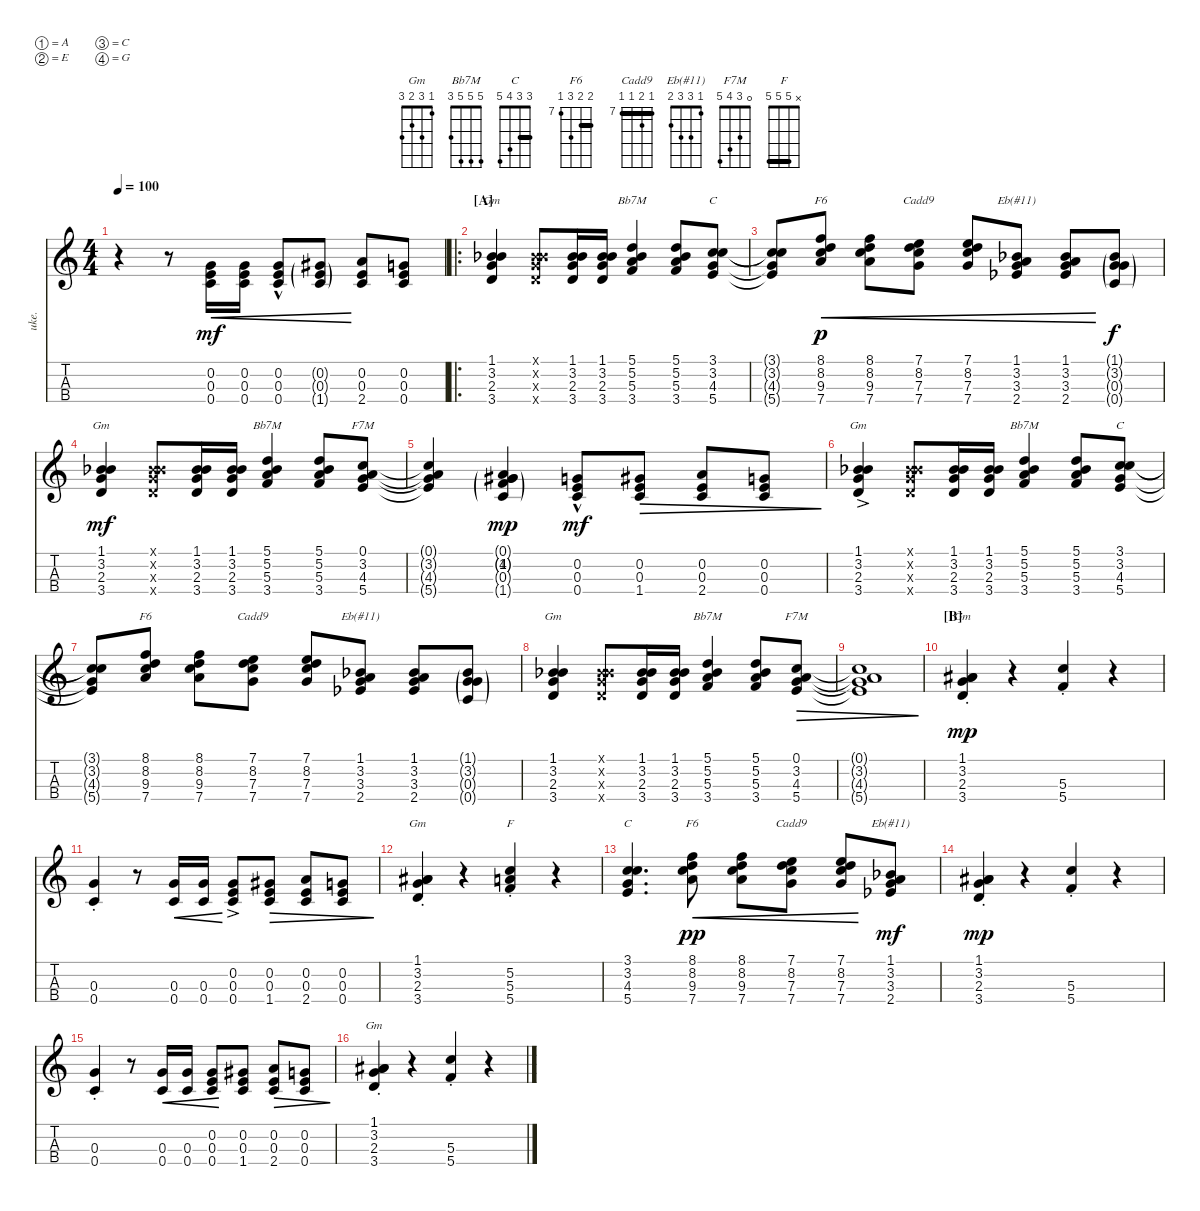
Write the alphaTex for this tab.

\defaultSystemsLayout 4
\bracketExtendMode nobrackets
\otherSystemsTrackNameOrientation horizontal
\track ("Ukulele" "uke.") {instrument electricpiano1}
\staff {score tabs}
\tuning (A4 E4 C4 G4)
\chord ("Gm" 1 3 2 3) {showfingering false}
\chord ("Bb7M" 5 5 5 3) {showfingering false}
\chord ("C" 3 3 4 5) {showfingering false barre 3}
\chord ("F6" 8 8 9 7) {firstfret 7 showfingering false barre 8}
\chord ("Cadd9" 7 8 7 7) {firstfret 7 showfingering false barre (7 7)}
\chord ("Eb(#11)" 1 3 3 2) {showfingering false}
\chord ("F7M" 0 3 4 5) {showfingering false}
\chord ("F" x 5 5 5) {showfingering false barre (5 5)}
\ts (4 4)
\tempo 100
\clef g2
\scale
0.904434
\ks c
r.4{dy mf instrument electricpiano1 beam Down} r.8{beam Down} (0.4 0.3 0.2).16{cre beam Up} (0.4 0.3 0.2).16{cre beam Up} (0.4{hac} 0.3{hac} 0.2{hac}).8{cre beam Up} (1.4{g acc #} 0.3{g} 0.2{g}).8{cre beam Up} (2.4 0.3 0.2).8{beam Up} (0.4 0.3 0.2).8{beam Up} |
\ro
\section ("A" "")
\scale
0.932074 (3.4{acc b} 2.3 3.2 1.1{acc b}).4{ch "Gm" beam Up} (3.4{x acc b} 2.3{x} 3.2{x} 1.1{x acc b}).8{beam Up} (3.4{acc b} 2.3 3.2 1.1{acc b}).16{beam Up} (3.4{acc b} 2.3 3.2 1.1{acc b}).16{beam Up} (3.4{acc b} 5.3 5.2 5.1).4{ch "Bb7M" beam Up} (3.4{acc b} 5.3 5.2 5.1).8{beam Up} (5.4 4.3 3.2 3.1).8{ch "C" beam Up} |
\scale
1.16349 (5.4{t} 4.3{t} 3.2{t} 3.1{t}).8{beam Up} (7.4 9.3 8.2 8.1).8{ch "F6" cre dy p beam Up} (7.4 9.3 8.2 8.1).8{cre beam Down} (7.4 7.3 8.2 7.1).8{ch "Cadd9" cre beam Down} (7.4 7.3 8.2 7.1).8{cre beam Up} (2.4 3.3{acc b} 3.2 1.1{acc b}).8{ch "Eb(#11)" cre beam Up} (2.4 3.3{acc b} 3.2 1.1{acc b}).8{cre beam Up} (0.4{g} 0.3{g} 3.2{g} 1.1{g acc b}).8{dy f beam Up} |
(3.4{acc b} 2.3 3.2 1.1{acc b}).4{ch "Gm" dy mf beam Up} (3.4{x acc b} 2.3{x} 3.2{x} 1.1{x acc b}).8{beam Up} (3.4{acc b} 2.3 3.2 1.1{acc b}).16{beam Up} (3.4{acc b} 2.3 3.2 1.1{acc b}).16{beam Up} (3.4{acc b} 5.3 5.2 5.1).4{ch "Bb7M" beam Up} (3.4{acc b} 5.3 5.2 5.1).8{beam Up} (5.4 4.3 3.2 0.1).8{ch "F7M" beam Up} |
(5.4{t} 4.3{t} 3.2{t} 0.1{t}).4{beam Up} (4.2{g acc #} 1.2{g} 0.1{g} 0.3{g} 1.4{g acc #}).4{dy mp beam Up} (0.4{hac} 0.3{hac} 0.2{hac}).8{dy mf beam Up} (1.4{acc #} 0.3 0.2).8{dec beam Up} (2.4 0.3 0.2).8{dec beam Up} (0.4 0.3 0.2).8{dec beam Up} |
(3.4{ac acc b} 2.3{ac} 3.2{ac} 1.1{ac acc b}).4{ch "Gm" beam Up} (3.4{x acc b} 2.3{x} 3.2{x} 1.1{x acc b}).8{beam Up} (3.4{acc b} 2.3 3.2 1.1{acc b}).16{beam Up} (3.4{acc b} 2.3 3.2 1.1{acc b}).16{beam Up} (3.4{acc b} 5.3 5.2 5.1).4{ch "Bb7M" beam Up} (3.4{acc b} 5.3 5.2 5.1).8{beam Up} (5.4 4.3 3.2 3.1).8{ch "C" beam Up} |
(5.4{t} 4.3{t} 3.2{t} 3.1{t}).8{beam Up} (7.4 9.3 8.2 8.1).8{ch "F6" beam Up} (7.4 9.3 8.2 8.1).8{beam Down} (7.4 7.3 8.2 7.1).8{ch "Cadd9" beam Down} (7.4 7.3 8.2 7.1).8{beam Up} (2.4 3.3{acc b} 3.2 1.1{acc b}).8{ch "Eb(#11)" beam Up} (2.4 3.3{acc b} 3.2 1.1{acc b}).8{beam Up} (0.4{g} 0.3{g} 3.2{g} 1.1{g acc b}).8{beam Up} |
(3.4{acc b} 2.3 3.2 1.1{acc b}).4{ch "Gm" beam Up} (3.4{x acc b} 2.3{x} 3.2{x} 1.1{x acc b}).8{beam Up} (3.4{acc b} 2.3 3.2 1.1{acc b}).16{beam Up} (3.4{acc b} 2.3 3.2 1.1{acc b}).16{beam Up} (3.4{acc b} 5.3 5.2 5.1).4{ch "Bb7M" beam Up} (3.4{acc b} 5.3 5.2 5.1).8{beam Up} (5.4 4.3 3.2 0.1).8{ch "F7M" dec beam Up} |
(5.4{t} 4.3{t} 3.2{t} 0.1{t}).1{dec beam Up} |
\section ("B" "")
(3.4{st acc #} 2.3{st} 3.2{st} 1.1{st acc #}).4{ch "Gm" dy mp beam Up} r.4{beam Up} (5.4{st} 5.3{st}).4{beam Up} r.4{beam Up} |
(0.4{st} 0.3{st}).4{beam Up} r.8{beam Up} (0.4 0.3).16{cre beam Up} (0.4 0.3).16{cre beam Up} (0.4{ac} 0.3{ac} 0.2{ac}).8{beam Up} (1.4{acc #} 0.3 0.2).8{dec beam Up} (2.4 0.3 0.2).8{dec beam Up} (0.4 0.3 0.2).8{dec beam Up} |
(3.4{st acc #} 2.3{st} 3.2{st} 1.1{st acc #}).4{ch "Gm" beam Up} r.4{beam Up} (5.4{st} 5.3{st} 5.2{st}).4{ch "F" beam Up} r.4{beam Up} |
(5.4 3.2 4.3 3.1).4{d ch "C" beam Up} (7.4 9.3 8.2 8.1).8{ch "F6" cre dy pp beam Down} (7.4 9.3 8.2 8.1).8{cre beam Down} (7.4 7.3 8.2 7.1).8{ch "Cadd9" cre beam Down} (7.4 7.3 8.2 7.1).8{cre beam Up} (2.4 3.3{acc b} 3.2 1.1{acc b}).8{ch "Eb(#11)" dy mf beam Up} |
(3.4{st acc #} 2.3{st} 3.2{st} 1.1{st acc #}).4{dy mp beam Up} r.4{beam Up} (5.4{st} 5.3{st}).4{beam Up} r.4{beam Up} |
(0.4{st} 0.3{st}).4{beam Up} r.8{beam Up} (0.4 0.3).16{cre beam Up} (0.4 0.3).16{cre beam Up} (0.4 0.3 0.2).8{cre beam Up} (1.4{acc #} 0.3 0.2).8{beam Up} (2.4 0.3 0.2).8{dec beam Up} (0.4 0.3 0.2).8{dec beam Up} |
(3.4{st acc #} 2.3{st} 3.2{st} 1.1{st acc #}).4{ch "Gm" beam Up} r.4{beam Up} (5.3{st} 5.4{st}).4{beam Up} r.4{beam Up}
